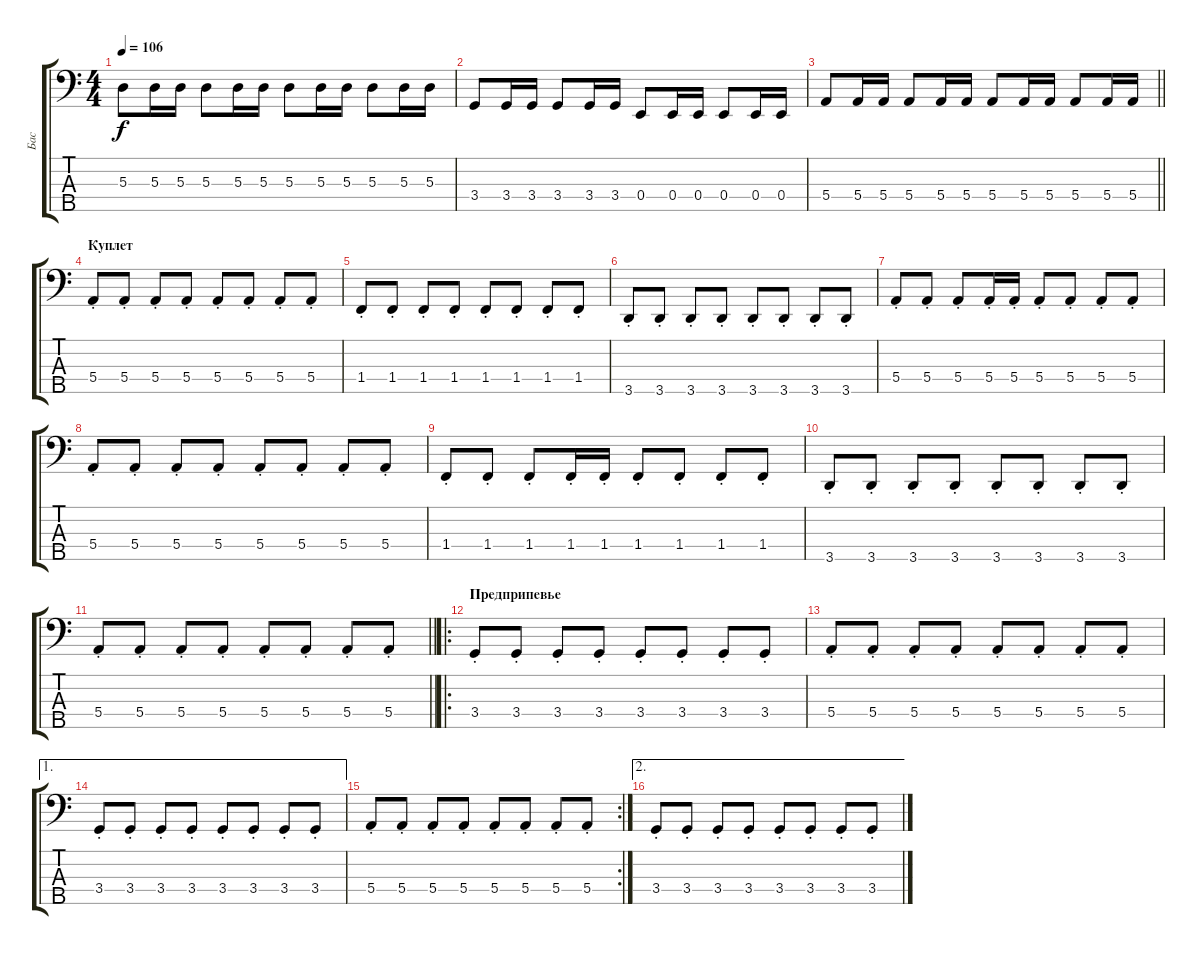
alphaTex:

\track ("Бас" "Бас") {instrument electricbassfinger}
\staff {score tabs}
\tuning (G2 D2 A1 E1 B0) {hide}
\ts (4 4)
\tempo 106
\clef f4
\ks c
5.3.8{dy f} 5.3.16 5.3.16 5.3.8 5.3.16 5.3.16 5.3.8 5.3.16 5.3.16 5.3.8 5.3.16 5.3.16 |
3.4.8 3.4.16 3.4.16 3.4.8 3.4.16 3.4.16 0.4.8 0.4.16 0.4.16 0.4.8 0.4.16 0.4.16 |
\barLineRight lightlight
5.4.8 5.4.16 5.4.16 5.4.8 5.4.16 5.4.16 5.4.8 5.4.16 5.4.16 5.4.8 5.4.16 5.4.16 |
\section ("" "Куплет")
5.4{st}.8 5.4{st}.8 5.4{st}.8 5.4{st}.8 5.4{st}.8 5.4{st}.8 5.4{st}.8 5.4{st}.8 |
1.4{st}.8 1.4{st}.8 1.4{st}.8 1.4{st}.8 1.4{st}.8 1.4{st}.8 1.4{st}.8 1.4{st}.8 |
3.5{st}.8 3.5{st}.8 3.5{st}.8 3.5{st}.8 3.5{st}.8 3.5{st}.8 3.5{st}.8 3.5{st}.8 |
5.4{st}.8 5.4{st}.8 5.4{st}.8 5.4{st}.16 5.4{st}.16 5.4{st}.8 5.4{st}.8 5.4{st}.8 5.4{st}.8 |
5.4{st}.8 5.4{st}.8 5.4{st}.8 5.4{st}.8 5.4{st}.8 5.4{st}.8 5.4{st}.8 5.4{st}.8 |
1.4{st}.8 1.4{st}.8 1.4{st}.8 1.4{st}.16 1.4{st}.16 1.4{st}.8 1.4{st}.8 1.4{st}.8 1.4{st}.8 |
3.5{st}.8 3.5{st}.8 3.5{st}.8 3.5{st}.8 3.5{st}.8 3.5{st}.8 3.5{st}.8 3.5{st}.8 |
\barLineRight lightlight
5.4{st}.8 5.4{st}.8 5.4{st}.8 5.4{st}.8 5.4{st}.8 5.4{st}.8 5.4{st}.8 5.4{st}.8 |
\ro
\section ("" "Предприпевье")
3.4{st}.8 3.4{st}.8 3.4{st}.8 3.4{st}.8 3.4{st}.8 3.4{st}.8 3.4{st}.8 3.4{st}.8 |
5.4{st}.8 5.4{st}.8 5.4{st}.8 5.4{st}.8 5.4{st}.8 5.4{st}.8 5.4{st}.8 5.4{st}.8 |
\ae 1
3.4{st}.8 3.4{st}.8 3.4{st}.8 3.4{st}.8 3.4{st}.8 3.4{st}.8 3.4{st}.8 3.4{st}.8 |
\rc 2
5.4{st}.8 5.4{st}.8 5.4{st}.8 5.4{st}.8 5.4{st}.8 5.4{st}.8 5.4{st}.8 5.4{st}.8 |
\ae 2
3.4{st}.8 3.4{st}.8 3.4{st}.8 3.4{st}.8 3.4{st}.8 3.4{st}.8 3.4{st}.8 3.4{st}.8
